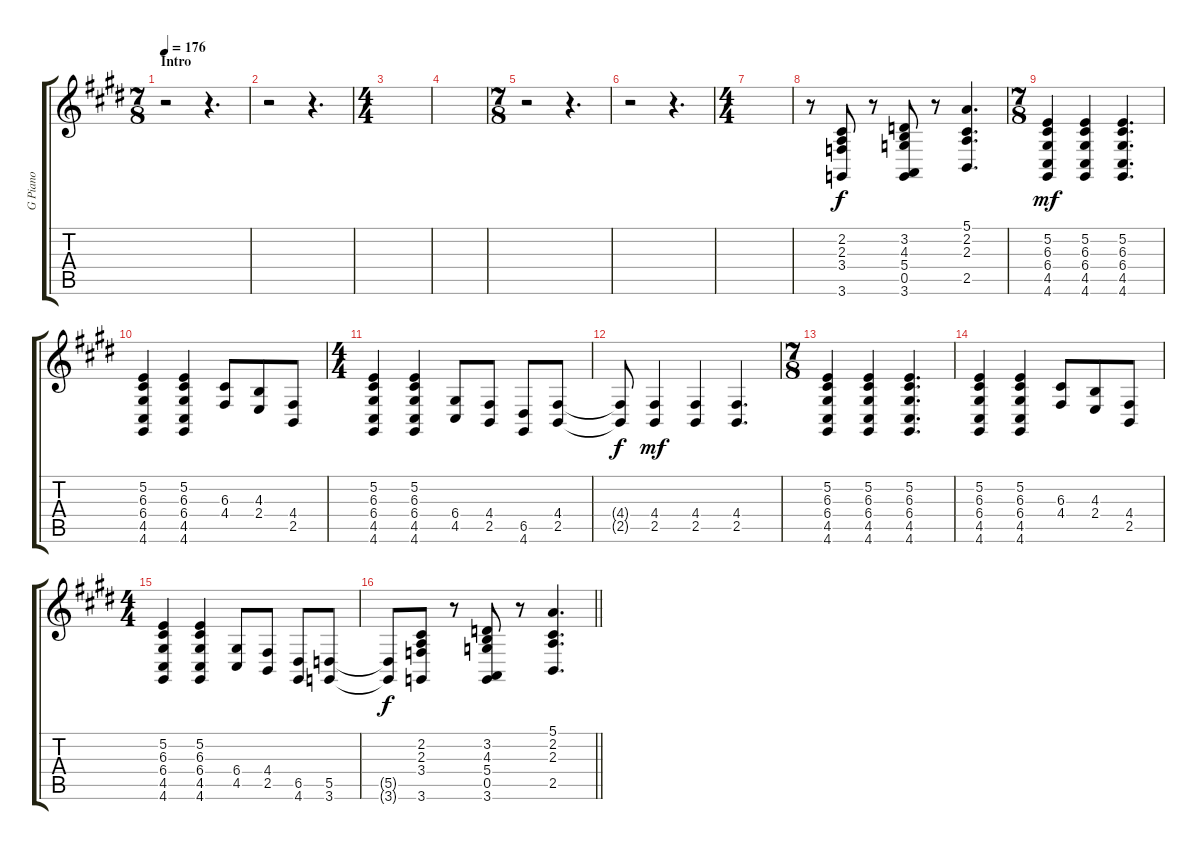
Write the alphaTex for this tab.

\track ("G Piano" "G Piano") {instrument brightacousticpiano}
\staff {score tabs}
\tuning (E4 B3 G3 D3 A2 E2) {hide}
\ts (7 8)
\section ("" "Intro")
\tempo 176
\clef g2
\ks e
r.2{dy f instrument brightacousticpiano} r.4{d} |
r.2 r.4{d} |
\ts (4 4)
|
|
\ts (7 8)
r.2 r.4{d} |
r.2 r.4{d} |
\ts (4 4)
|
r.8 (2.2 2.3 3.4 3.6).8 r.8 (3.2 4.3 5.4 0.5 3.6).8 r.8 (5.1 2.2 2.3 2.5).4{d} |
\ts (7 8)
(5.2 6.3 6.4 4.5 4.6).4{dy mf} (5.2 6.3 6.4 4.5 4.6).4 (5.2 6.3 6.4 4.5 4.6).4{d} |
(5.2 6.3 6.4 4.5 4.6).4 (5.2 6.3 6.4 4.5 4.6).4 (6.3 4.4).8 (4.3 2.4).8 (4.4 2.5).8 |
\ts (4 4)
(5.2 6.3 6.4 4.5 4.6).4 (5.2 6.3 6.4 4.5 4.6).4 (6.4 4.5).8 (4.4 2.5).8 (6.5 4.6).8 (4.4 2.5).8 |
(4.4{t} 2.5{t}).8{dy f} (4.4 2.5).4{dy mf} (4.4 2.5).4 (4.4 2.5).4{d} |
\ts (7 8)
(5.2 6.3 6.4 4.5 4.6).4 (5.2 6.3 6.4 4.5 4.6).4 (5.2 6.3 6.4 4.5 4.6).4{d} |
(5.2 6.3 6.4 4.5 4.6).4 (5.2 6.3 6.4 4.5 4.6).4 (6.3 4.4).8 (4.3 2.4).8 (4.4 2.5).8 |
\ts (4 4)
(5.2 6.3 6.4 4.5 4.6).4 (5.2 6.3 6.4 4.5 4.6).4 (6.4 4.5).8 (4.4 2.5).8 (6.5 4.6).8 (5.5 3.6).8 |
\barLineRight lightlight
(5.5{t} 3.6{t}).8{dy f} (2.2 2.3 3.4 3.6).8 r.8 (3.2 4.3 5.4 0.5 3.6).8 r.8 (5.1 2.2 2.3 2.5).4{d}
